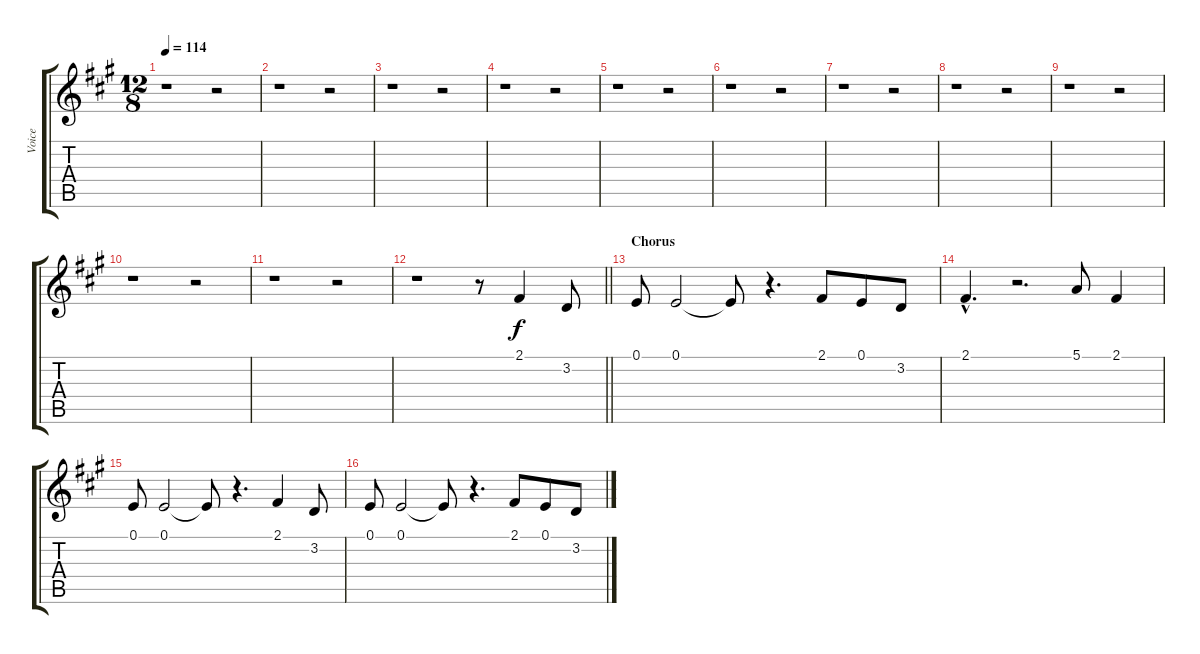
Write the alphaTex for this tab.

\track ("Voice" "Voice") {instrument oboe}
\staff {score tabs}
\tuning (E4 B3 G3 D3 A2 E2) {hide}
\ts (12 8)
\tempo 114
\clef g2
\ks a
r.1{dy f} r.2 |
r.1 r.2 |
r.1 r.2 |
r.1 r.2 |
r.1 r.2 |
r.1 r.2 |
r.1 r.2 |
r.1 r.2 |
r.1 r.2 |
r.1 r.2 |
r.1 r.2 |
\barLineRight lightlight
r.1 r.8 2.1.4 3.2.8 |
\section ("" "Chorus")
0.1.8 0.1.2 0.1{t}.8 r.4{d} 2.1.8 0.1.8 3.2.8 |
2.1{hac}.4{d} r.2{d} 5.1.8 2.1.4 |
0.1.8 0.1.2 0.1{t}.8 r.4{d} 2.1.4 3.2.8 |
0.1.8 0.1.2 0.1{t}.8 r.4{d} 2.1.8 0.1.8 3.2.8
